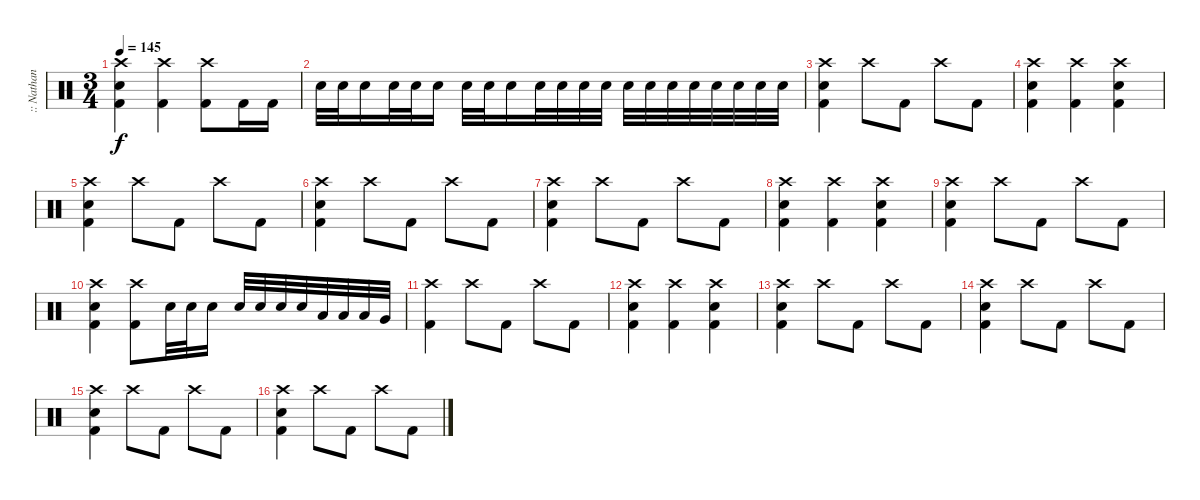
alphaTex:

\track (":: Nathan Jonas Jordison #1 ::" ":: Nathan ") {instrument percussion}
\staff {score}
\articulation defaults
\ts (3 4)
\tempo 145
\clef neutral
\ks c
("Crash high (hit)" "Electric Snare (hit)" "Kick (hit) 2").4{dy f} ("Crash high (hit)" "Kick (hit) 2").4 ("Crash high (hit)" "Kick (hit) 2").8 "Kick (hit) 2".16 "Kick (hit) 2".16 |
"Electric Snare (hit)".32 "Electric Snare (hit)".32 "Electric Snare (hit)".16 "Electric Snare (hit)".32 "Electric Snare (hit)".32 "Electric Snare (hit)".16 "Electric Snare (hit)".32 "Electric Snare (hit)".32 "Electric Snare (hit)".16 "Electric Snare (hit)".32 "Electric Snare (hit)".32 "Electric Snare (hit)".32 "Electric Snare (hit)".32 "Electric Snare (hit)".32 "Electric Snare (hit)".32 "Electric Snare (hit)".32 "Electric Snare (hit)".32 "Electric Snare (hit)".32 "Electric Snare (hit)".32 "Electric Snare (hit)".32 "Electric Snare (hit)".32 |
("Crash high (hit)" "Electric Snare (hit)" "Kick (hit) 2").4 "Crash high (hit)".8 "Kick (hit) 2".8 "Crash high (hit)".8 "Kick (hit) 2".8 |
("Crash high (hit)" "Electric Snare (hit)" "Kick (hit) 2").4 ("Crash high (hit)" "Kick (hit) 2").4 ("Crash high (hit)" "Electric Snare (hit)" "Kick (hit) 2").4 |
("Crash high (hit)" "Electric Snare (hit)" "Kick (hit) 2").4 "Crash high (hit)".8 "Kick (hit) 2".8 "Crash high (hit)".8 "Kick (hit) 2".8 |
("Crash high (hit)" "Electric Snare (hit)" "Kick (hit) 2").4 "Crash high (hit)".8 "Kick (hit) 2".8 "Crash high (hit)".8 "Kick (hit) 2".8 |
("Crash high (hit)" "Electric Snare (hit)" "Kick (hit) 2").4 "Crash high (hit)".8 "Kick (hit) 2".8 "Crash high (hit)".8 "Kick (hit) 2".8 |
("Crash high (hit)" "Electric Snare (hit)" "Kick (hit) 2").4 ("Crash high (hit)" "Kick (hit) 2").4 ("Crash high (hit)" "Electric Snare (hit)" "Kick (hit) 2").4 |
("Crash high (hit)" "Electric Snare (hit)" "Kick (hit) 2").4 "Crash high (hit)".8 "Kick (hit) 2".8 "Crash high (hit)".8 "Kick (hit) 2".8 |
("Crash high (hit)" "Electric Snare (hit)" "Kick (hit) 2").4 ("Crash high (hit)" "Kick (hit) 2").8 "Electric Snare (hit)".32 "Electric Snare (hit)".32 "Electric Snare (hit)".16 "Electric Snare (hit)".32 "Electric Snare (hit)".32 "Electric Snare (hit)".32 "Electric Snare (hit)".32 "Low Tom (hit)".32 "Low Tom (hit)".32 "Low Tom (hit)".32 "Very Low Tom (hit)".32 |
("Crash high (hit)" "Kick (hit) 2").4 "Crash high (hit)".8 "Kick (hit) 2".8 "Crash high (hit)".8 "Kick (hit) 2".8 |
("Crash high (hit)" "Electric Snare (hit)" "Kick (hit) 2").4 ("Crash high (hit)" "Kick (hit) 2").4 ("Crash high (hit)" "Electric Snare (hit)" "Kick (hit) 2").4 |
("Crash high (hit)" "Electric Snare (hit)" "Kick (hit) 2").4 "Crash high (hit)".8 "Kick (hit) 2".8 "Crash high (hit)".8 "Kick (hit) 2".8 |
("Crash high (hit)" "Electric Snare (hit)" "Kick (hit) 2").4 "Crash high (hit)".8 "Kick (hit) 2".8 "Crash high (hit)".8 "Kick (hit) 2".8 |
("Crash high (hit)" "Electric Snare (hit)" "Kick (hit) 2").4 "Crash high (hit)".8 "Kick (hit) 2".8 "Crash high (hit)".8 "Kick (hit) 2".8 |
("Crash high (hit)" "Electric Snare (hit)" "Kick (hit) 2").4 "Crash high (hit)".8 "Kick (hit) 2".8 "Crash high (hit)".8 "Kick (hit) 2".8
